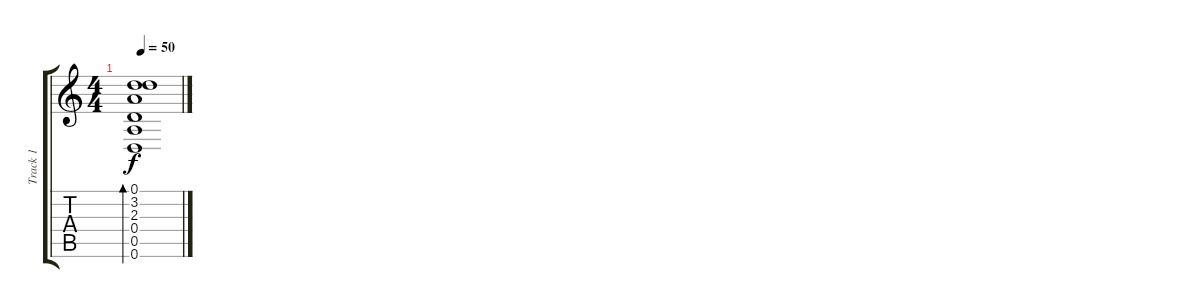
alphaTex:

\track ("Track 1" "Track 1") {instrument acousticguitarsteel}
\staff {score tabs}
\tuning (D4 B3 G3 D3 A2 D2) {hide}
\ts (4 4)
\tempo 50
\clef g2
\ks c
(0.1 3.2 2.3 0.4 0.5 0.6).1{bd 240 dy f}
